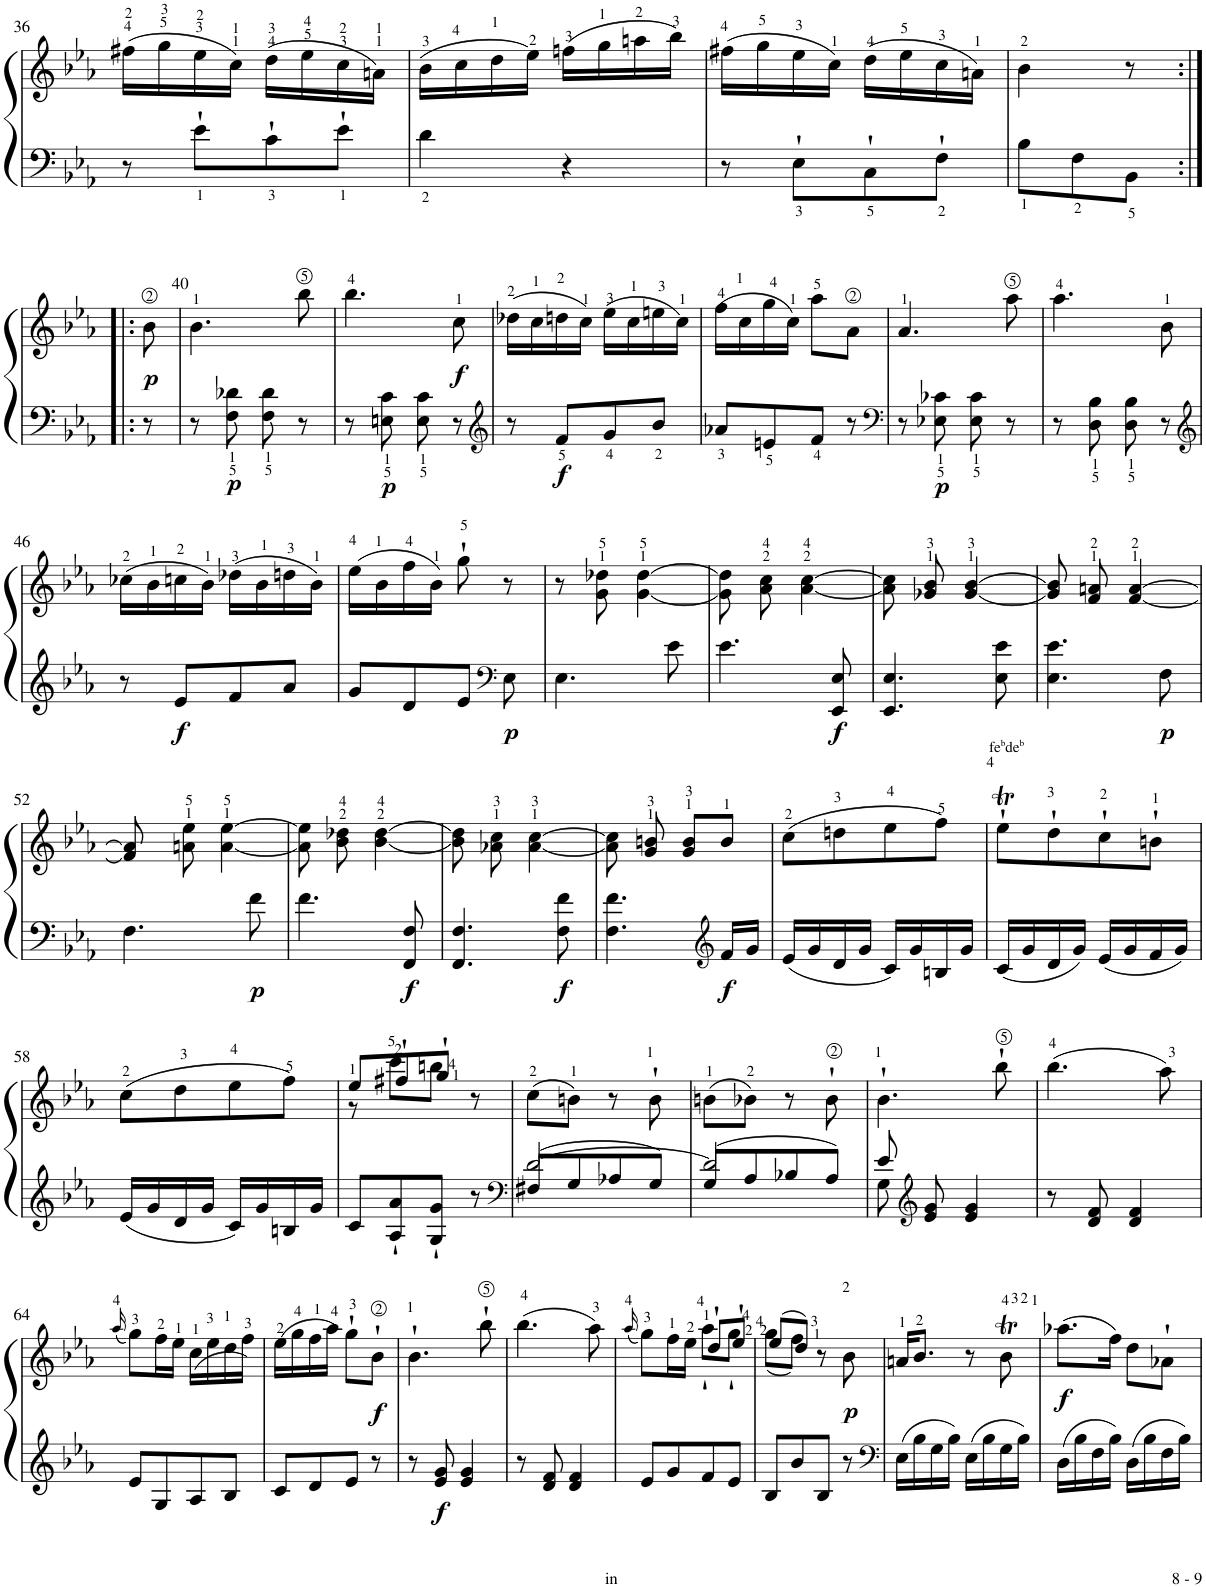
**kern	**kern	**dynam
*part1	*part1	*part1
*staff2	*staff1	*staff1/2
*I"Piano	*	*
*I'Pno.	*	*
!!LO:PB:g=z
*clefF4	*clefG2	*
*k[b-e-a-]	*k[b-e-a-]	*
*M2/4	*M2/4	*
=36	=36	=36
8r	(16ff#X\LL	.
.	16gg\	.
8e-`\L	16ee-\	.
.	16cc\JJ)	.
8c`\	(16dd\LL	.
.	16ee-\	.
8e-`\J	16cc\	.
.	16an\JJ)	.
=37	=37	=37
4d\	(16b-\LL	.
.	16cc\	.
.	16dd\	.
.	16ee-\JJ)	.
4r	(16ffn\LL	.
.	16gg\	.
.	16aan\	.
.	16bb-\JJ)	.
=38	=38	=38
8r	(16ff#X\LL	.
.	16gg\	.
8E-`\L	16ee-\	.
.	16cc\JJ)	.
8C`\	(16dd\LL	.
.	16ee-\	.
8F`\J	16cc\	.
.	16an\JJ)	.
=39	=39	=39
8B-\L	4b-\	.
8F\	.	.
8BB-\J	8r	.
!!LO:LB:g=z
=39X1:|!|:	=39X1:|!|:	=39X1:|!|:
!	!	!LO:DY:b
8r	8b-\	p
=40	=40	=40
8r	4.b-\	.
!	!	!LO:DY:b=2
8F\ 8d-X\	.	p
8F\ 8d-\	.	.
8r	8bb-\	.
=41	=41	=41
8r	4.bb-\	.
!	!	!LO:DY:b=2
8En\ 8c\	.	p
8E\ 8c\	.	.
!	!	!LO:DY:b
8r	8cc\	f
=42	=42	=42
*clefG2	*	*
8r	(16dd-X\LL	.
.	16cc\	.
!	!	!LO:DY:b=2
8f/L	16ddn\	f
.	16cc\JJ)	.
8g/	(16ee-\LL	.
.	16cc\	.
8b-/J	16een\	.
.	16cc\JJ)	.
=43	=43	=43
8a-X/L	(16ff\LL	.
.	16cc\	.
8en/	16gg\	.
.	16cc\JJ)	.
8f/J	8aa-\L	.
8r	8a-\J	.
=44	=44	=44
*clefF4	*	*
8r	4.a-/	.
!	!	!LO:DY:b=2
8E-X\ 8c-X\	.	p
8E-\ 8c-\	.	.
8r	8aa-\	.
=45	=45	=45
8r	4.aa-\	.
8D\ 8B-\	.	.
8D\ 8B-\	.	.
8r	8b-\	.
!!LO:LB:g=z
=46	=46	=46
*clefG2	*	*
8r	(16cc-X\LL	.
.	16b-\	.
!	!	!LO:DY:b=2
8e-/L	16ccn\	f
.	16b-\JJ)	.
8f/	(16dd-X\LL	.
.	16b-\	.
8a-/J	16ddn\	.
.	16b-\JJ)	.
=47	=47	=47
8g/L	(16ee-\LL	.
.	16b-\	.
8d/	16ff\	.
.	16b-\JJ)	.
8e-/J	8gg`\	.
*clefF4	*	*
!	!	!LO:DY:b=2
8E-\	8r	p
=48	=48	=48
4.E-\	8r	.
.	8g\ 8dd-X\	.
.	[4g\ [4dd-\	.
8e-\	.	.
=49	=49	=49
4.e-\	8g\] 8dd-\]	.
.	8a-\ 8cc\	.
.	[4a-\ [4cc\	.
!	!	!LO:DY:b=2
8EE-/ 8E-/	.	f
=50	=50	=50
4.EE-/ 4.E-/	8a-\] 8cc\]	.
.	8g-X/ 8b-/	.
.	[4g-/ [4b-/	.
8E-\ 8e-\	.	.
=51	=51	=51
4.E-\ 4.e-\	8g-/] 8b-/]	.
.	8f/ 8an/	.
.	[4f/ [4a/	.
!	!	!LO:DY:b=2
8F\	.	p
!!LO:LB:g=z
=52	=52	=52
4.F\	8f/] 8a/]	.
.	8an\ 8ee-\	.
.	[4a\ [4ee-\	.
!	!	!LO:DY:b=2
8f\	.	p
=53	=53	=53
4.f\	8a\] 8ee-\]	.
.	8b-\ 8dd-X\	.
.	[4b-\ [4dd-\	.
!	!	!LO:DY:b=2
8FF/ 8F/	.	f
=54	=54	=54
4.FF/ 4.F/	8b-\] 8dd-\]	.
.	8a-X\ 8cc\	.
.	[4a-\ [4cc\	.
!	!	!LO:DY:b=2
8F\ 8f\	.	f
=55	=55	=55
4.F\ 4.f\	8a-\] 8cc\]	.
.	8g/ 8bn/	.
.	8g/ 8b/L	.
*clefG2	*	*
!	!	!LO:DY:b=2
16f/LL	8b/J	f
16g/JJ	.	.
=56	=56	=56
16e-/LL	(8cc\L	.
16g/	.	.
16d/	8ddn\	.
16g/JJ	.	.
16c/LL	8ee-\	.
16g/	.	.
16Bn/	8ff\J)	.
16g/JJ	.	.
=57	=57	=57
!	!LO:TX:a:t=fe	!
!	!LO:TX:a:t=b	!
!	!LO:TX:a:t=de	!
!	!LO:TX:a:t=b	!
16c/LL	8ee-T`\L	.
16g/	.	.
16d/	8dd`\	.
16g/JJ	.	.
16e-/LL	8cc`\	.
16g/	.	.
16f/	8bn`\J	.
16g/JJ	.	.
!!LO:LB:g=z
=58	=58	=58
16e-/LL	(8cc\L	.
16g/	.	.
16d/	8dd\	.
16g/JJ	.	.
16c/LL	8ee-\	.
16g/	.	.
16Bn/	8ff\J)	.
16g/JJ	.	.
=59	=59	=59
*	*^	*
8c/L	8ee-/L	8r	.
8A-/` 8a-/`	8ff#X`/	8ccc\L	.
8G/` 8g/`J	8gg`/J	8bbn\J	.
8r	8r	8ryy	.
*	*v	*v	*
=60	=60	=60
*clefF4	*	*
*^	*	*
8F#X/L	[2d/	(8cc\L	.
8G/	.	8bn\J)	.
8A-X/	.	8r	.
8G/J	.	8b`\	.
=61	=61	=61	=61
8G/L	2d/]	(8bn\L	.
8A-/	.	8b-X\J)	.
8B-X/	.	8r	.
8A-/J	.	8b-`\	.
=62	=62	=62	=62
8G\	8e-/	4.b-`\	.
*clefG2	*	*	*
8e-/ 8g/	4.ryy	.	.
4e-/ 4g/	.	.	.
.	.	8bb-`\	.
*v	*v	*	*
=63	=63	=63
8r	(4.bb-\	.
8d/ 8f/	.	.
4d/ 4f/	.	.
.	8aa-\)	.
!!LO:LB:g=z
=64	=64	=64
.	(16qaa-/	.
8e-/L	8gg\L)	.
8G/	16ff\L	.
.	16ee-\JJ	.
8A-/	(16cc\LL	.
.	16ee-\	.
8B-/J	16dd\	.
.	16ff\JJ)	.
=65	=65	=65
8c/L	(16ee-\LL	.
.	16gg\	.
8d/	16ff\	.
.	16aa-\JJ)	.
8e-/J	8gg`\L	.
!	!	!LO:DY:b
8r	8b-`\J	f
=66	=66	=66
8r	4.b-`\	.
!	!	!LO:DY:b=2
8e-/ 8g/	.	f
4e-/ 4g/	.	.
.	8bb-`\	.
=67	=67	=67
8r	(4.bb-\	.
8d/ 8f/	.	.
4d/ 4f/	.	.
.	8aa-\)	.
=68	=68	=68
.	(16qaa-/	.
*	*^	*
8e-/L	8gg\L)	4ryy	.
8g/	16ff\L	.	.
.	16ee-\JJ	.	.
8f/	8dd`/L	8aa-`\L	.
8e-/J	8ee-`/J	8gg`\J	.
=69	=69	=69	=69
8B-/L	(8ee-/L	(8gg\L	.
8b-/	8dd/J)	8ff\J)	.
8B-/J	8r	4ryy	.
!	!	!	!LO:DY:b
8r	8b-\	.	p
*	*v	*v	*
=70	=70	=70
*clefF4	*	*
16E-\LL	16an/KL	.
16B-\	8.b-/J	.
16G\	.	.
16B-\JJ	.	.
16E-\LL	8r	.
16B-\	.	.
16G\	8b-T\	.
16B-\JJ	.	.
=71	=71	=71
!	!	!LO:DY:b
16D\LL	(8.aa-X\L	f
16B-\	.	.
16F\	.	.
16B-\JJ	16ff\Jk)	.
16D\LL	8dd\L	.
16B-\	.	.
16F\	8a-X`\J	.
16B-\JJ	.	.
=	=	=
*-	*-	*-
